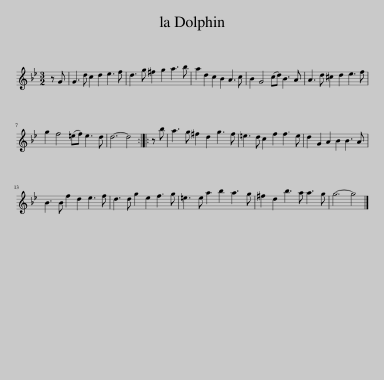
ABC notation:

X:1
L:1/8
M:3/2
I:linebreak $
K:Gmin
V:1 treble
V:1
 z G | G3 d c2 d2 e3 f | d3 g ^f2 g2 a3 b | a2 d2 c2 B2 A3 c | B2 G4 (cd) B3 A | %5
 A3 d ^c2 d2 e3 f |$ g2 f4 (=ef) e3 d | d6- d4 :: z b | a3 g ^f2 d2 g3 f | %10
 =e3 d c2 f2 f3 e | d2 G2 A2 B2 B3 A |$ B3 B f2 d2 e3 f | d3 d g2 e2 f3 g | =e3 e a2 b2 a3 g | %15
 ^f2 d2 b3 a a3 g | g6- g4 |] %17
